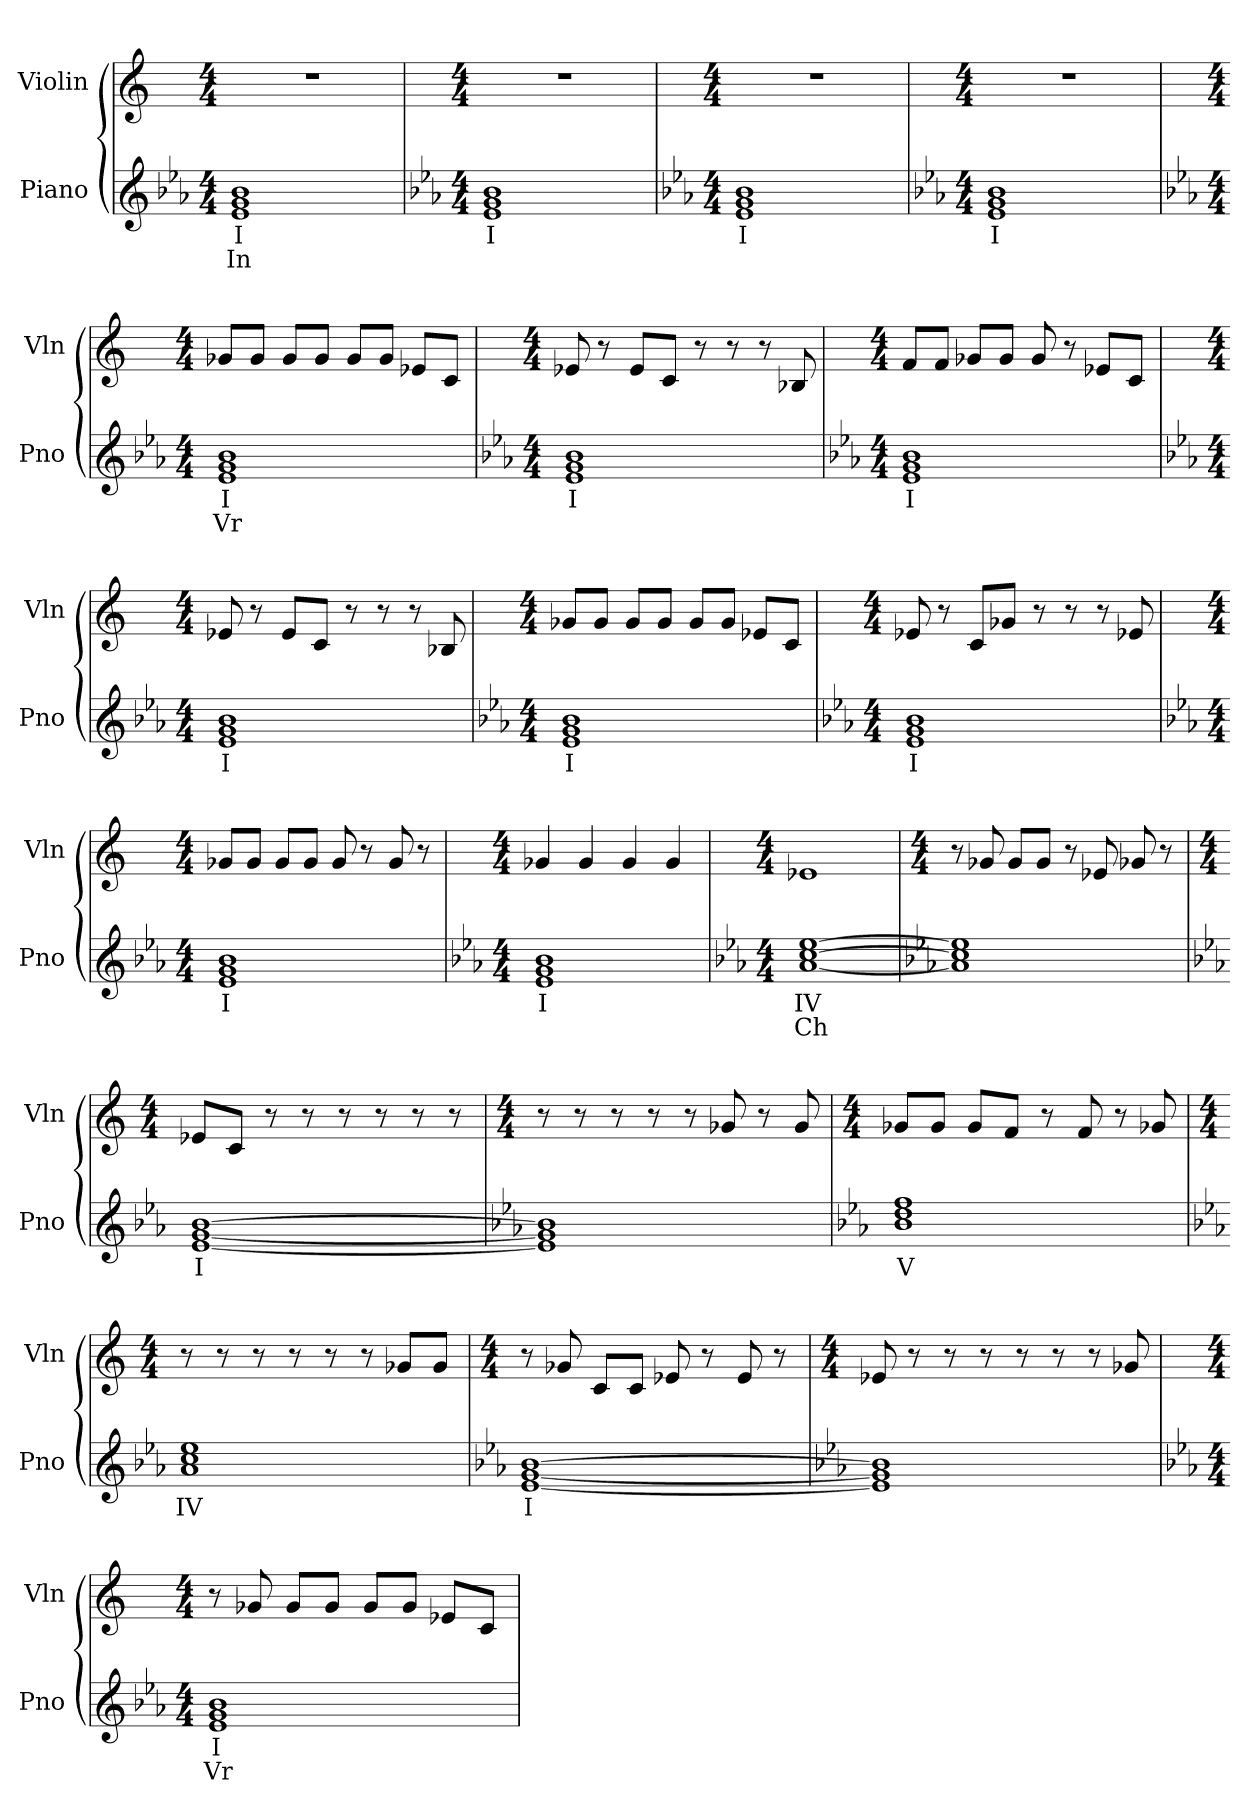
**kern	**text	**text	**kern
*part2	*part2	*part2	*part1
*staff2	*staff2	*staff2	*staff1
*I"Piano	*	*	*I"Violin
*I'Pno	*	*	*I'Vln
*k[b-e-a-]	*	*	*
*E-:	*	*	*
*M4/4	*	*	*M4/4
=	=	=	=
1e- 1g 1b-	I	In	1r
=	=	=	=
*k[b-e-a-]	*	*	*
*E-:	*	*	*
*M4/4	*	*	*M4/4
1e- 1g 1b-	I	.	1r
=	=	=	=
*k[b-e-a-]	*	*	*
*E-:	*	*	*
*M4/4	*	*	*M4/4
1e- 1g 1b-	I	.	1r
=	=	=	=
*k[b-e-a-]	*	*	*
*E-:	*	*	*
*M4/4	*	*	*M4/4
1e- 1g 1b-	I	.	1r
=	=	=	=
*k[b-e-a-]	*	*	*
*E-:	*	*	*
*M4/4	*	*	*M4/4
1e- 1g 1b-	I	Vr	8g-XL
.	.	.	8g-J
.	.	.	8g-L
.	.	.	8g-J
.	.	.	8g-L
.	.	.	8g-J
.	.	.	8e-XL
.	.	.	8cJ
=	=	=	=
*k[b-e-a-]	*	*	*
*E-:	*	*	*
*M4/4	*	*	*M4/4
1e- 1g 1b-	I	.	8e-X
.	.	.	8r
.	.	.	8e-L
.	.	.	8cJ
.	.	.	8r
.	.	.	8r
.	.	.	8r
.	.	.	8B-X
=	=	=	=
*k[b-e-a-]	*	*	*
*E-:	*	*	*
*M4/4	*	*	*M4/4
1e- 1g 1b-	I	.	8fL
.	.	.	8fJ
.	.	.	8g-XL
.	.	.	8g-J
.	.	.	8g-
.	.	.	8r
.	.	.	8e-XL
.	.	.	8cJ
=	=	=	=
*k[b-e-a-]	*	*	*
*E-:	*	*	*
*M4/4	*	*	*M4/4
1e- 1g 1b-	I	.	8e-X
.	.	.	8r
.	.	.	8e-L
.	.	.	8cJ
.	.	.	8r
.	.	.	8r
.	.	.	8r
.	.	.	8B-X
=	=	=	=
*k[b-e-a-]	*	*	*
*E-:	*	*	*
*M4/4	*	*	*M4/4
1e- 1g 1b-	I	.	8g-XL
.	.	.	8g-J
.	.	.	8g-L
.	.	.	8g-J
.	.	.	8g-L
.	.	.	8g-J
.	.	.	8e-XL
.	.	.	8cJ
=	=	=	=
*k[b-e-a-]	*	*	*
*E-:	*	*	*
*M4/4	*	*	*M4/4
1e- 1g 1b-	I	.	8e-X
.	.	.	8r
.	.	.	8cL
.	.	.	8g-XJ
.	.	.	8r
.	.	.	8r
.	.	.	8r
.	.	.	8e-X
=	=	=	=
*k[b-e-a-]	*	*	*
*E-:	*	*	*
*M4/4	*	*	*M4/4
1e- 1g 1b-	I	.	8g-XL
.	.	.	8g-J
.	.	.	8g-L
.	.	.	8g-J
.	.	.	8g-
.	.	.	8r
.	.	.	8g-
.	.	.	8r
=	=	=	=
*k[b-e-a-]	*	*	*
*E-:	*	*	*
*M4/4	*	*	*M4/4
1e- 1g 1b-	I	.	4g-X
.	.	.	4g-
.	.	.	4g-
.	.	.	4g-
=	=	=	=
*k[b-e-a-]	*	*	*
*E-:	*	*	*
*M4/4	*	*	*M4/4
[1a- [1cc [1ee-	IV	Ch	1e-X
=	=	=	=
*k[b-e-a-]	*	*	*
*E-:	*	*	*
*	*	*	*M4/4
1a-] 1cc] 1ee-]	.	.	8r
.	.	.	8g-X
.	.	.	8g-L
.	.	.	8g-J
.	.	.	8r
.	.	.	8e-X
.	.	.	8g-X
.	.	.	8r
=	=	=	=
*k[b-e-a-]	*	*	*
*E-:	*	*	*
*	*	*	*M4/4
[1e- [1g [1b-	I	.	8e-XL
.	.	.	8cJ
.	.	.	8r
.	.	.	8r
.	.	.	8r
.	.	.	8r
.	.	.	8r
.	.	.	8r
=	=	=	=
*k[b-e-a-]	*	*	*
*E-:	*	*	*
*	*	*	*M4/4
1e-] 1g] 1b-]	.	.	8r
.	.	.	8r
.	.	.	8r
.	.	.	8r
.	.	.	8r
.	.	.	8g-X
.	.	.	8r
.	.	.	8g-
=	=	=	=
*k[b-e-a-]	*	*	*
*E-:	*	*	*
*	*	*	*M4/4
1b- 1dd 1ff	V	.	8g-XL
.	.	.	8g-J
.	.	.	8g-L
.	.	.	8fJ
.	.	.	8r
.	.	.	8f
.	.	.	8r
.	.	.	8g-X
=	=	=	=
*k[b-e-a-]	*	*	*
*E-:	*	*	*
*	*	*	*M4/4
1a- 1cc 1ee-	IV	.	8r
.	.	.	8r
.	.	.	8r
.	.	.	8r
.	.	.	8r
.	.	.	8r
.	.	.	8g-XL
.	.	.	8g-J
=	=	=	=
*k[b-e-a-]	*	*	*
*E-:	*	*	*
*	*	*	*M4/4
[1e- [1g [1b-	I	.	8r
.	.	.	8g-X
.	.	.	8cL
.	.	.	8cJ
.	.	.	8e-X
.	.	.	8r
.	.	.	8e-
.	.	.	8r
=	=	=	=
*k[b-e-a-]	*	*	*
*E-:	*	*	*
*	*	*	*M4/4
1e-] 1g] 1b-]	.	.	8e-X
.	.	.	8r
.	.	.	8r
.	.	.	8r
.	.	.	8r
.	.	.	8r
.	.	.	8r
.	.	.	8g-X
=	=	=	=
*k[b-e-a-]	*	*	*
*E-:	*	*	*
*M4/4	*	*	*M4/4
1e- 1g 1b-	I	Vr	8r
.	.	.	8g-X
.	.	.	8g-L
.	.	.	8g-J
.	.	.	8g-L
.	.	.	8g-J
.	.	.	8e-XL
.	.	.	8cJ
=	=	=	=
*-	*-	*-	*-
